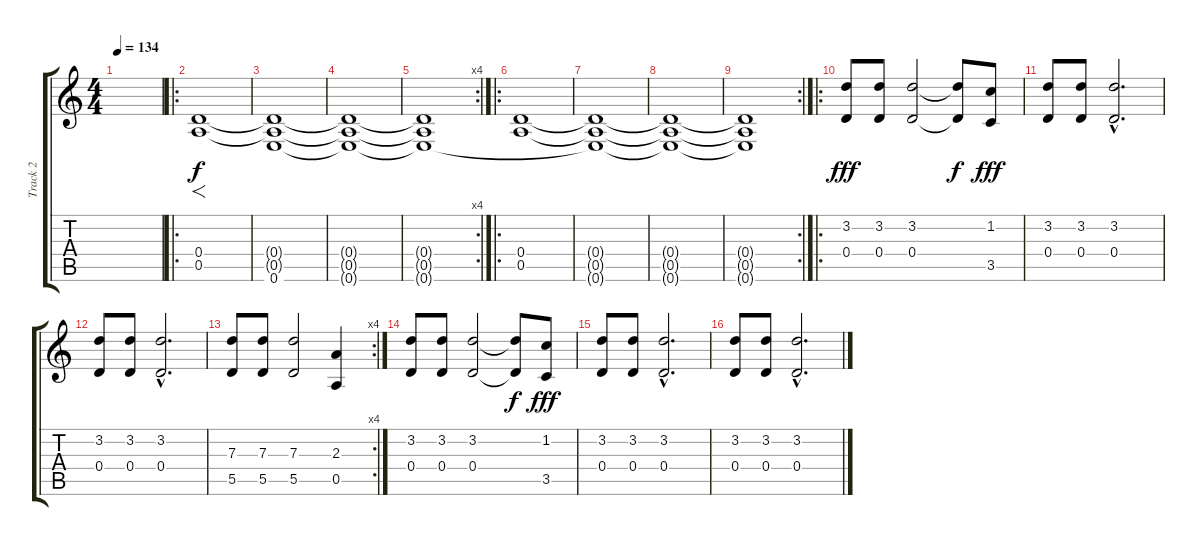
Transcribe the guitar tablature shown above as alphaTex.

\track ("Track 2" "Track 2") {instrument acousticguitarsteel}
\staff {score tabs}
\tuning (E4 B3 G3 D3 A2 E2) {hide}
\ts (4 4)
\tempo 134
\clef g2
\ks c
|
\ro
(0.4 0.5).1{f dy f} |
(0.4{t} 0.5{t} 0.6).1 |
(0.4{t} 0.5{t} 0.6{t}).1 |
\rc 4
(0.4{t} 0.5{t} 0.6{t}).1 |
\ro
(0.4 0.5).1 |
(0.4{t} 0.5{t} 0.6{t}).1 |
(0.4{t} 0.5{t} 0.6{t}).1 |
\rc 2
(0.4{t} 0.5{t} 0.6{t}).1 |
\ro
(3.2 0.4).8{dy fff volume 11 instrument acousticguitarsteel} (3.2 0.4).8 (3.2 0.4).2 (3.2{t} 0.4{t}).8{dy f} (1.2 3.5).8{dy fff} |
(3.2 0.4).8 (3.2 0.4).8 (3.2{hac} 0.4{hac}).2{d} |
(3.2 0.4).8 (3.2 0.4).8 (3.2{hac} 0.4{hac}).2{d} |
\rc 4
(7.3 5.5).8 (7.3 5.5).8 (7.3 5.5).2 (2.3 0.5).4 |
(3.2 0.4).8{volume 11 instrument acousticguitarsteel} (3.2 0.4).8 (3.2 0.4).2 (3.2{t} 0.4{t}).8{dy f} (1.2 3.5).8{dy fff} |
(3.2 0.4).8 (3.2 0.4).8 (3.2{hac} 0.4{hac}).2{d} |
(3.2 0.4).8 (3.2 0.4).8 (3.2{hac} 0.4{hac}).2{d}
